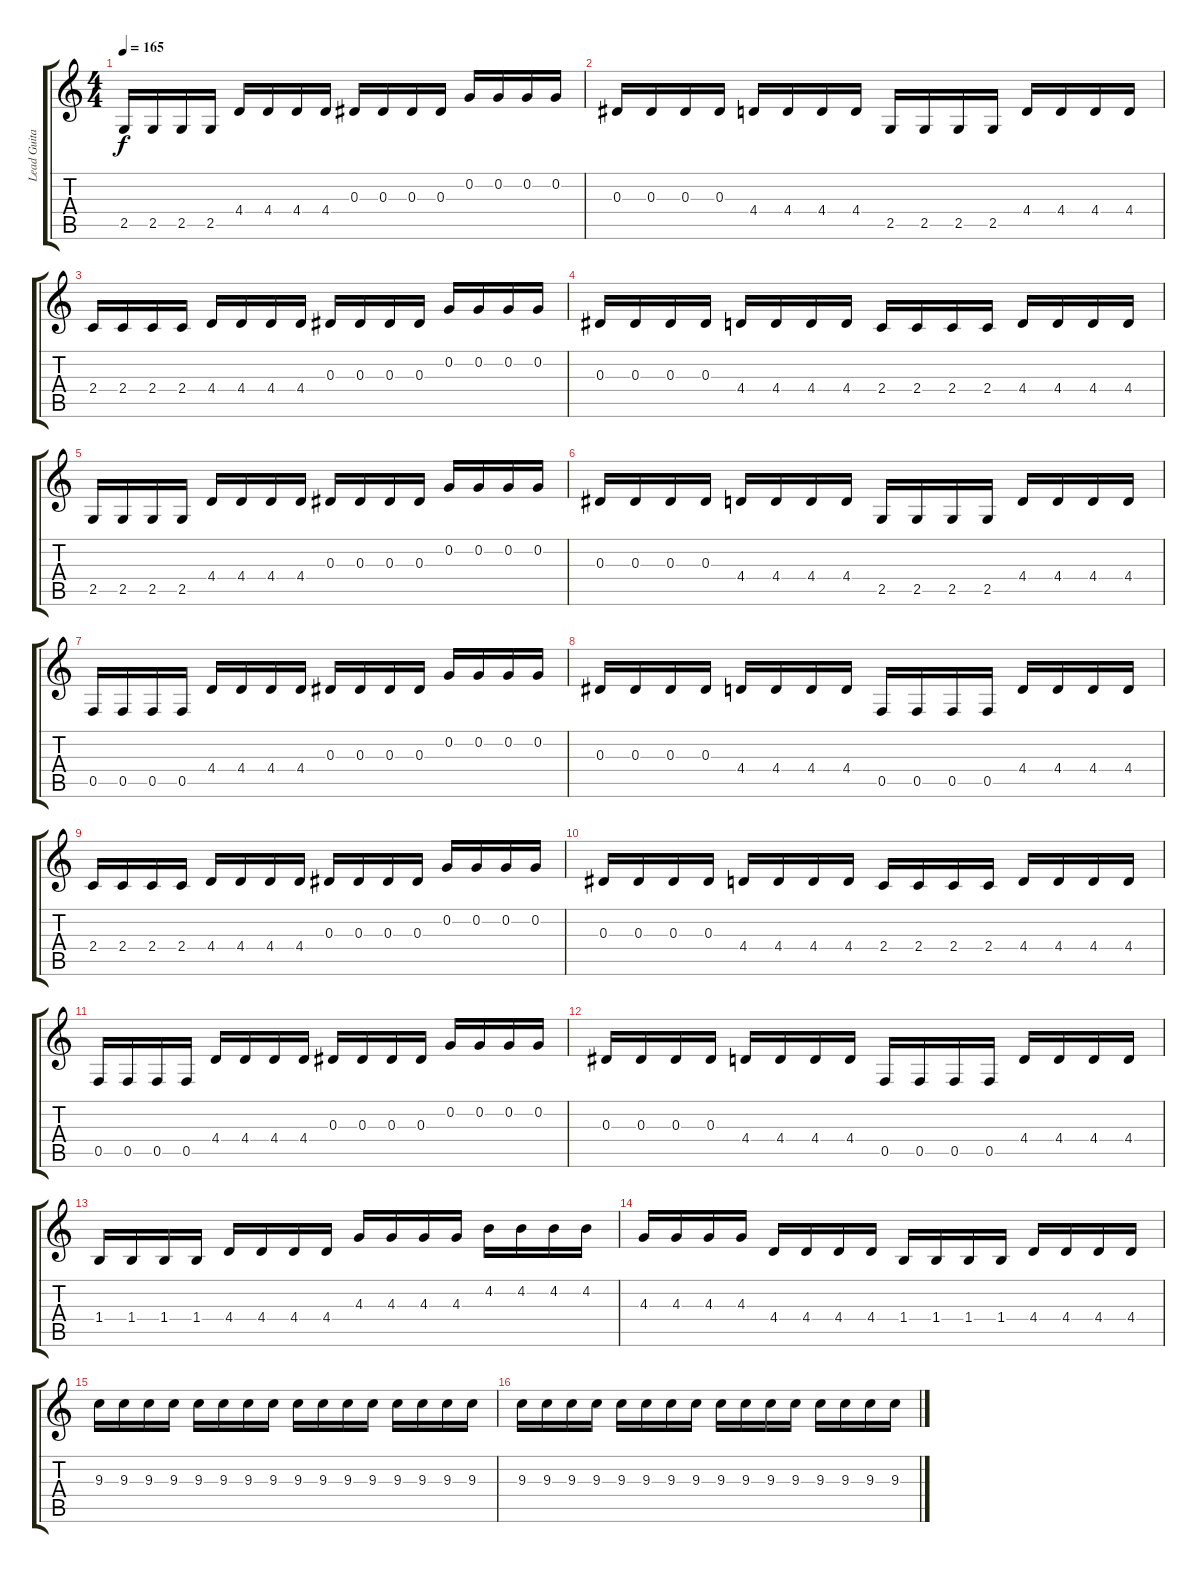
\track ("Lead Guitar" "Lead Guita") {instrument distortionguitar}
\staff {score tabs}
\tuning (C4 G3 Eb3 Bb2 F2 C2) {hide}
\ts (4 4)
\tempo 165
\clef g2
\ks c
2.5.16{dy f} 2.5.16 2.5.16 2.5.16 4.4.16 4.4.16 4.4.16 4.4.16 0.3.16 0.3.16 0.3.16 0.3.16 0.2.16 0.2.16 0.2.16 0.2.16 |
0.3.16 0.3.16 0.3.16 0.3.16 4.4.16 4.4.16 4.4.16 4.4.16 2.5.16 2.5.16 2.5.16 2.5.16 4.4.16 4.4.16 4.4.16 4.4.16 |
2.4.16 2.4.16 2.4.16 2.4.16 4.4.16 4.4.16 4.4.16 4.4.16 0.3.16 0.3.16 0.3.16 0.3.16 0.2.16 0.2.16 0.2.16 0.2.16 |
0.3.16 0.3.16 0.3.16 0.3.16 4.4.16 4.4.16 4.4.16 4.4.16 2.4.16 2.4.16 2.4.16 2.4.16 4.4.16 4.4.16 4.4.16 4.4.16 |
2.5.16 2.5.16 2.5.16 2.5.16 4.4.16 4.4.16 4.4.16 4.4.16 0.3.16 0.3.16 0.3.16 0.3.16 0.2.16 0.2.16 0.2.16 0.2.16 |
0.3.16 0.3.16 0.3.16 0.3.16 4.4.16 4.4.16 4.4.16 4.4.16 2.5.16 2.5.16 2.5.16 2.5.16 4.4.16 4.4.16 4.4.16 4.4.16 |
0.5.16 0.5.16 0.5.16 0.5.16 4.4.16 4.4.16 4.4.16 4.4.16 0.3.16 0.3.16 0.3.16 0.3.16 0.2.16 0.2.16 0.2.16 0.2.16 |
0.3.16 0.3.16 0.3.16 0.3.16 4.4.16 4.4.16 4.4.16 4.4.16 0.5.16 0.5.16 0.5.16 0.5.16 4.4.16 4.4.16 4.4.16 4.4.16 |
2.4.16 2.4.16 2.4.16 2.4.16 4.4.16 4.4.16 4.4.16 4.4.16 0.3.16 0.3.16 0.3.16 0.3.16 0.2.16 0.2.16 0.2.16 0.2.16 |
0.3.16 0.3.16 0.3.16 0.3.16 4.4.16 4.4.16 4.4.16 4.4.16 2.4.16 2.4.16 2.4.16 2.4.16 4.4.16 4.4.16 4.4.16 4.4.16 |
0.5.16 0.5.16 0.5.16 0.5.16 4.4.16 4.4.16 4.4.16 4.4.16 0.3.16 0.3.16 0.3.16 0.3.16 0.2.16 0.2.16 0.2.16 0.2.16 |
0.3.16 0.3.16 0.3.16 0.3.16 4.4.16 4.4.16 4.4.16 4.4.16 0.5.16 0.5.16 0.5.16 0.5.16 4.4.16 4.4.16 4.4.16 4.4.16 |
1.4.16 1.4.16 1.4.16 1.4.16 4.4.16 4.4.16 4.4.16 4.4.16 4.3.16 4.3.16 4.3.16 4.3.16 4.2.16 4.2.16 4.2.16 4.2.16 |
4.3.16 4.3.16 4.3.16 4.3.16 4.4.16 4.4.16 4.4.16 4.4.16 1.4.16 1.4.16 1.4.16 1.4.16 4.4.16 4.4.16 4.4.16 4.4.16 |
9.3.16 9.3.16 9.3.16 9.3.16 9.3.16 9.3.16 9.3.16 9.3.16 9.3.16 9.3.16 9.3.16 9.3.16 9.3.16 9.3.16 9.3.16 9.3.16 |
9.3.16 9.3.16 9.3.16 9.3.16 9.3.16 9.3.16 9.3.16 9.3.16 9.3.16 9.3.16 9.3.16 9.3.16 9.3.16 9.3.16 9.3.16 9.3.16
